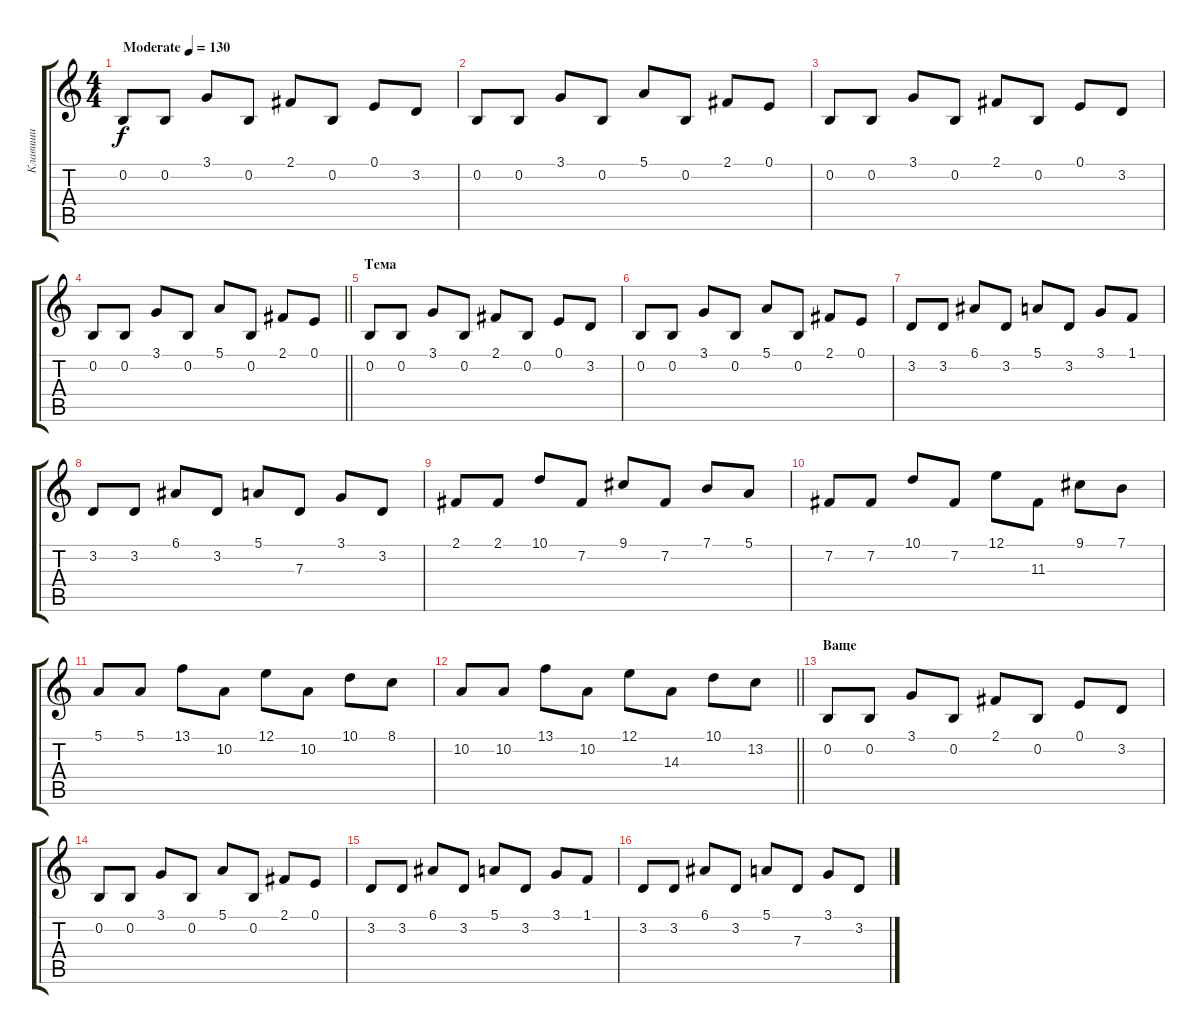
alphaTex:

\track ("Клавиши" "Клавиши") {instrument voiceoohs}
\staff {score tabs}
\tuning (E4 B3 G3 D3 A2 E2) {hide}
\ts (4 4)
\tempo (130 "Moderate")
\clef g2
\ks c
0.2.8{dy f instrument voiceoohs} 0.2.8 3.1.8 0.2.8 2.1.8 0.2.8 0.1.8 3.2.8 |
0.2.8 0.2.8 3.1.8 0.2.8 5.1.8 0.2.8 2.1.8 0.1.8 |
0.2.8 0.2.8 3.1.8 0.2.8 2.1.8 0.2.8 0.1.8 3.2.8 |
\barLineRight lightlight
0.2.8 0.2.8 3.1.8 0.2.8 5.1.8 0.2.8 2.1.8 0.1.8 |
\section ("" "Тема")
0.2.8 0.2.8 3.1.8 0.2.8 2.1.8 0.2.8 0.1.8 3.2.8 |
0.2.8 0.2.8 3.1.8 0.2.8 5.1.8 0.2.8 2.1.8 0.1.8 |
3.2.8 3.2.8 6.1.8 3.2.8 5.1.8 3.2.8 3.1.8 1.1.8 |
3.2.8 3.2.8 6.1.8 3.2.8 5.1.8 7.3.8 3.1.8 3.2.8 |
2.1.8 2.1.8 10.1.8 7.2.8 9.1.8 7.2.8 7.1.8 5.1.8 |
7.2.8 7.2.8 10.1.8 7.2.8 12.1.8 11.3.8 9.1.8 7.1.8 |
5.1.8 5.1.8 13.1.8 10.2.8 12.1.8 10.2.8 10.1.8 8.1.8 |
\barLineRight lightlight
10.2.8 10.2.8 13.1.8 10.2.8 12.1.8 14.3.8 10.1.8 13.2.8 |
\section ("" "Ваще")
0.2.8 0.2.8 3.1.8 0.2.8 2.1.8 0.2.8 0.1.8 3.2.8 |
0.2.8 0.2.8 3.1.8 0.2.8 5.1.8 0.2.8 2.1.8 0.1.8 |
3.2.8 3.2.8 6.1.8 3.2.8 5.1.8 3.2.8 3.1.8 1.1.8 |
3.2.8 3.2.8 6.1.8 3.2.8 5.1.8 7.3.8 3.1.8 3.2.8
